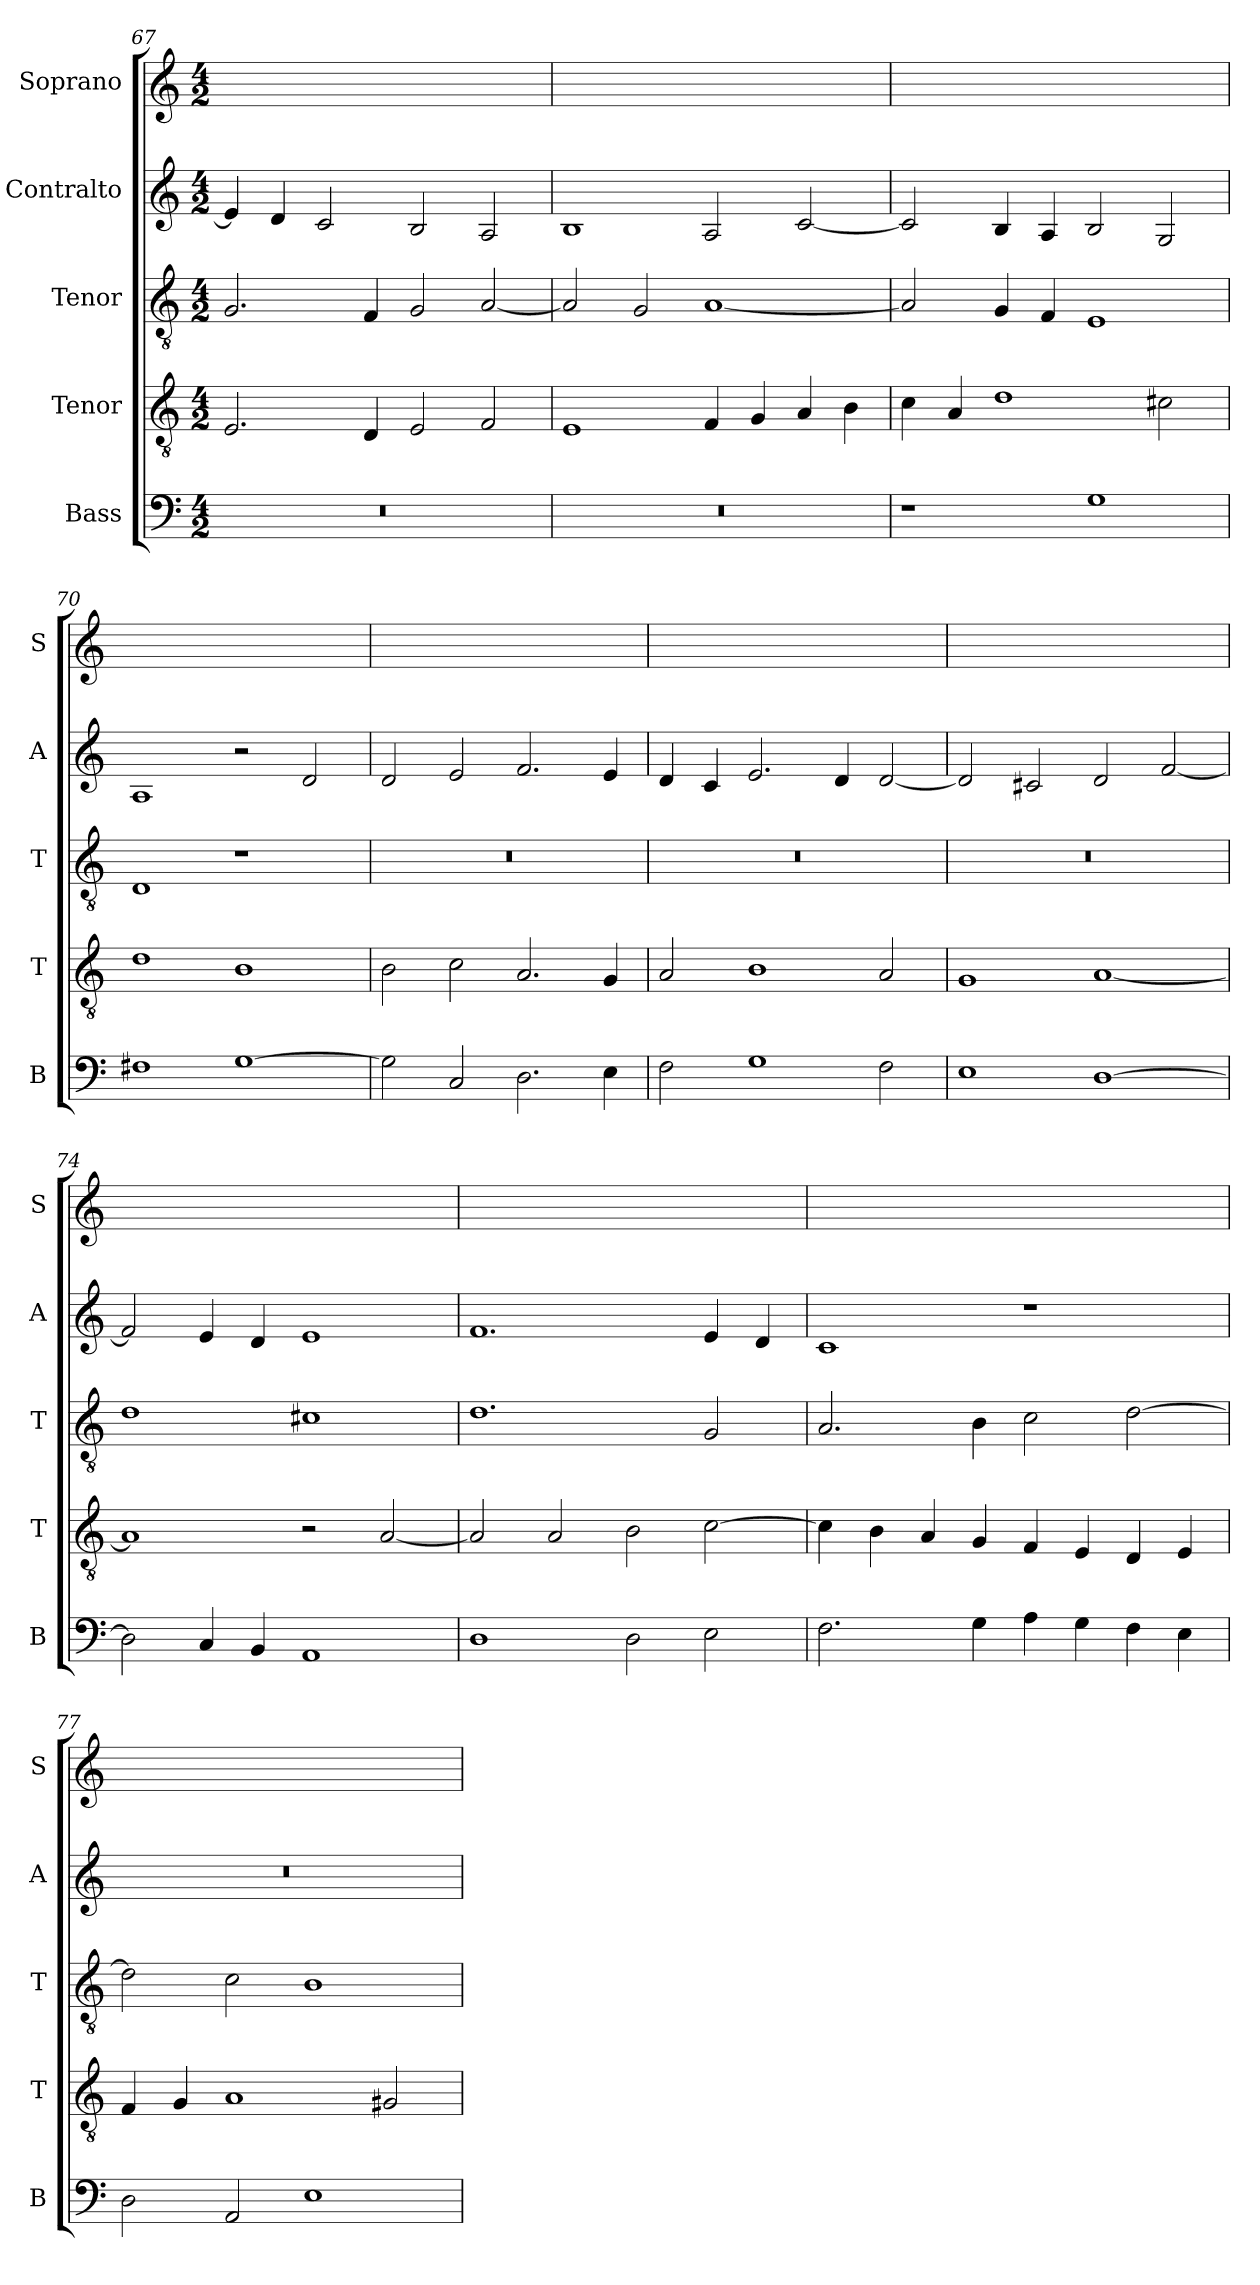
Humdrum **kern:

**kern	**kern	**kern	**kern	**kern
*part5	*part4	*part3	*part2	*part1
*staff5	*staff4	*staff3	*staff2	*staff1
*I"Bass	*I"Tenor	*I"Tenor	*I"Contralto	*I"Soprano
*I'B	*I'T	*I'T	*I'A	*I'S
*clefF4	*clefGv2	*clefGv2	*clefG2	*clefG2
*k[]	*k[]	*k[]	*k[]	*k[]
*D:dor	*D:dor	*D:dor	*D:dor	*D:dor
*M4/2	*M4/2	*M4/2	*M4/2	*M4/2
=67	=67	=67	=67	=67
0r	2.E	2.G	4e]	0ryy
.	.	.	4d	.
.	.	.	2c	.
.	4D	4F	.	.
.	2E	2G	2B	.
.	2F	[2A	2A	.
=68	=68	=68	=68	=68
0r	1E	2A]	1B	0ryy
.	.	2G	.	.
.	4F	[1A	2A	.
.	4G	.	.	.
.	4A	.	[2c	.
.	4B	.	.	.
=69	=69	=69	=69	=69
1r	4c	2A]	2c]	0ryy
.	4A	.	.	.
.	1d	4G	4B	.
.	.	4F	4A	.
1G	.	1E	2B	.
.	2c#X	.	2G	.
=70	=70	=70	=70	=70
1F#X	1d	1D	1A	0ryy
[1G	1B	1r	2r	.
.	.	.	2d	.
=71	=71	=71	=71	=71
2G]	2B	0r	2d	0ryy
2C	2c	.	2e	.
2.D	2.A	.	2.f	.
4E	4G	.	4e	.
=72	=72	=72	=72	=72
2F	2A	0r	4d	0ryy
.	.	.	4c	.
1G	1B	.	2.e	.
.	.	.	4d	.
2F	2A	.	[2d	.
=73	=73	=73	=73	=73
1E	1G	0r	2d]	0ryy
.	.	.	2c#X	.
[1D	[1A	.	2d	.
.	.	.	[2f	.
=74	=74	=74	=74	=74
2D]	1A]	1d	2f]	0ryy
4C	.	.	4e	.
4BB	.	.	4d	.
1AA	2r	1c#X	1e	.
.	[2A	.	.	.
=75	=75	=75	=75	=75
1D	2A]	1.d	1.f	0ryy
.	2A	.	.	.
2D	2B	.	.	.
2E	[2c	2G	4e	.
.	.	.	4d	.
=76	=76	=76	=76	=76
2.F	4c]	2.A	1c	0ryy
.	4B	.	.	.
.	4A	.	.	.
4G	4G	4B	.	.
4A	4F	2c	1r	.
4G	4E	.	.	.
4F	4D	[2d	.	.
4E	4E	.	.	.
=77	=77	=77	=77	=77
2D	4F	2d]	0r	0ryy
.	4G	.	.	.
2AA	1A	2c	.	.
1E	.	1B	.	.
.	2G#X	.	.	.
=	=	=	=	=
*-	*-	*-	*-	*-
